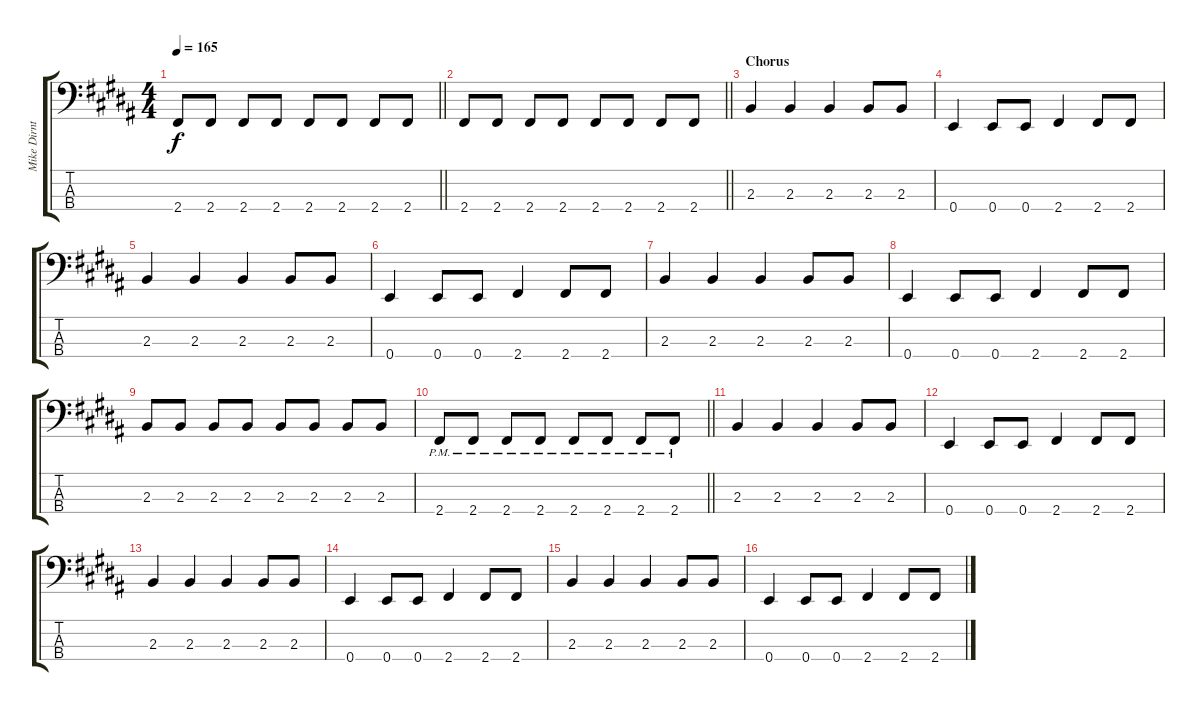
\track ("Mike Dirnt (Bass)" "Mike Dirnt") {instrument electricbassfinger}
\staff {score tabs}
\tuning (G2 D2 A1 E1) {hide}
\ts (4 4)
\tempo 165
\clef f4
\barLineRight lightlight
\ks b
2.4.8{dy f} 2.4.8 2.4.8 2.4.8 2.4.8 2.4.8 2.4.8 2.4.8 |
\barLineRight lightlight
2.4.8 2.4.8 2.4.8 2.4.8 2.4.8 2.4.8 2.4.8 2.4.8 |
\section ("" "Chorus")
2.3.4{volume 4} 2.3.4 2.3.4 2.3.8 2.3.8 |
0.4.4 0.4.8 0.4.8 2.4.4 2.4.8 2.4.8 |
2.3.4 2.3.4 2.3.4 2.3.8 2.3.8 |
0.4.4 0.4.8 0.4.8 2.4.4 2.4.8 2.4.8 |
2.3.4 2.3.4 2.3.4 2.3.8 2.3.8 |
0.4.4 0.4.8 0.4.8 2.4.4 2.4.8 2.4.8 |
2.3.8 2.3.8 2.3.8 2.3.8 2.3.8 2.3.8 2.3.8 2.3.8 |
\barLineRight lightlight
2.4{pm}.8 2.4{pm}.8 2.4{pm}.8 2.4{pm}.8 2.4{pm}.8 2.4{pm}.8 2.4{pm}.8 2.4{pm}.8 |
2.3.4 2.3.4 2.3.4 2.3.8 2.3.8 |
0.4.4 0.4.8 0.4.8 2.4.4 2.4.8 2.4.8 |
2.3.4 2.3.4 2.3.4 2.3.8 2.3.8 |
0.4.4 0.4.8 0.4.8 2.4.4 2.4.8 2.4.8 |
2.3.4 2.3.4 2.3.4 2.3.8 2.3.8 |
0.4.4 0.4.8 0.4.8 2.4.4 2.4.8 2.4.8
